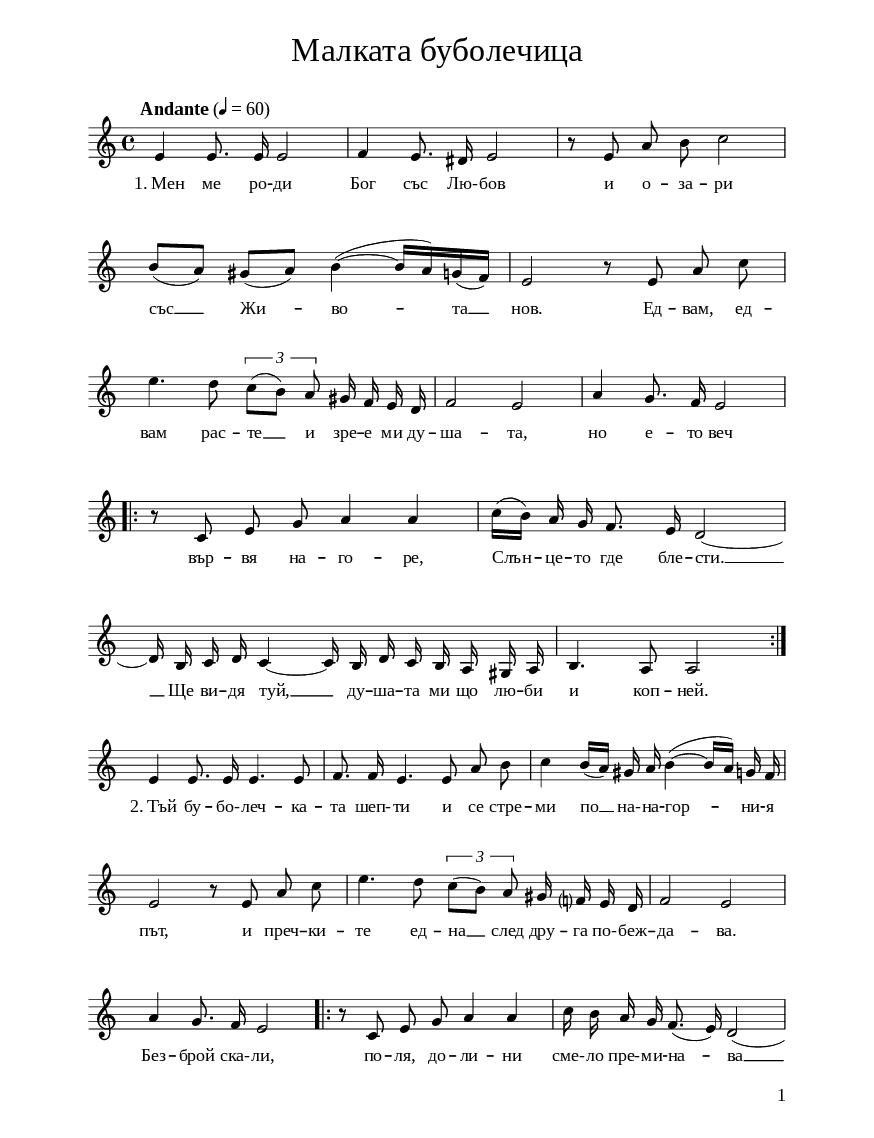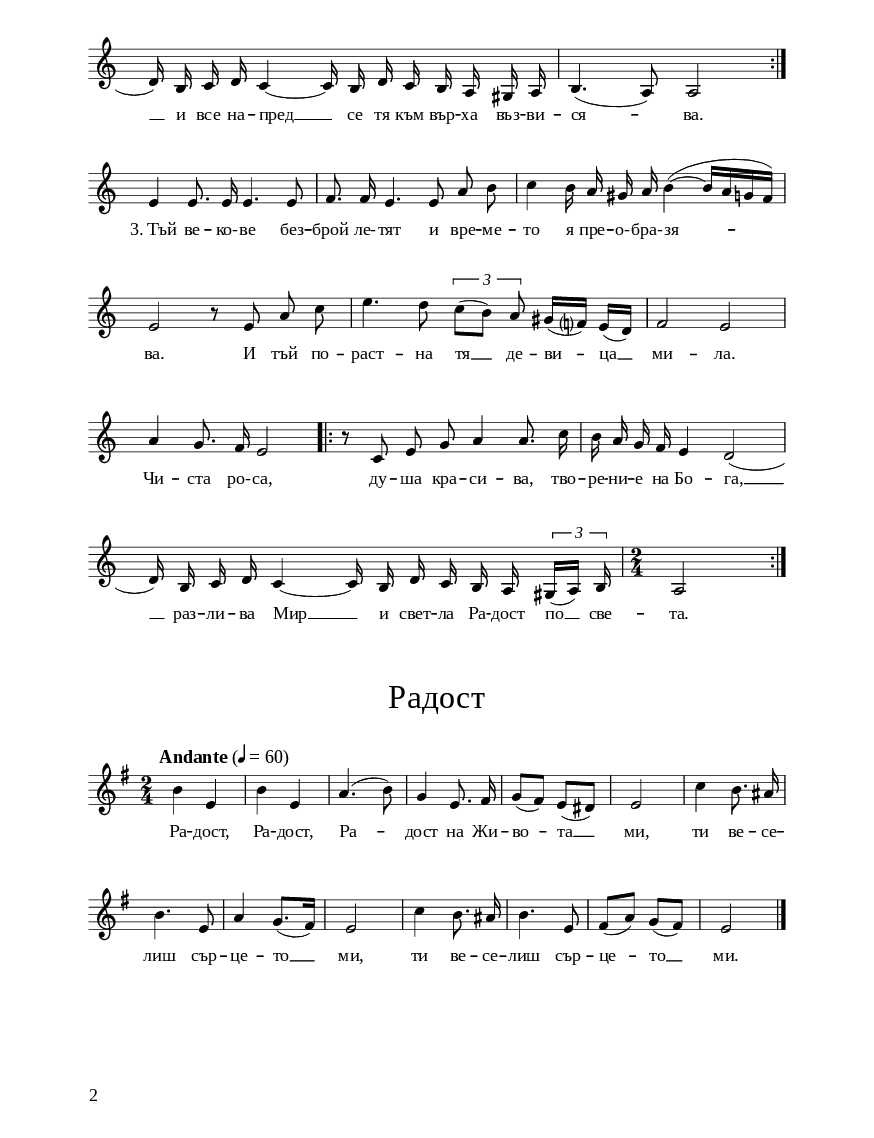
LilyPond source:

% Виж за разположението на текста.
\version "2.24.2"

% include paper part and global functions
\include "include/globals.ily"

\bookpart {
  \label #'ref173
  \tocItem \markup "Малката буболечица"
  \include "include/bookpart-paper.ily"
  \score {
    \include "include/score-layout.ily"

    \new Voice \absolute {
      \clef treble
      \key a \minor
      \time 4/4
      \tempoFunc "Andante" 4 "60"
      \autoBeamOff
      e'4  e'8.  e'16  e'2 | % 2
      f'4  e'8.  dis'16  e'2 | % 3
      r8  e'8  a'8  b'8  c''2 \break | % 4
      b'8 ( [  a'8  ])   gis'8 ( [  a'8 ])
      \autoBeamOn b'4  ( ~  b'16   a'16  )   g'16 (
      f'16  )  | % 5
      e'2 r8 \autoBeamOff e'8  a'8  c''8 \break | % 6
      e''4.  d''8 \tweak direction #up \times 2/3 {
        \once \override Slur.positions = #'(1 . 1) c''8  (  [ b'8 ])  a'8
      }
      gis'16  f'16  e'16  d'16 | % 7
      f'2  e'2 | % 8
      a'4  g'8.  f'16  e'2 \break
      \repeat
      volta 2 {
        | % 9
        \autoBeamOff  r8  c'8  e'8  g'8  a'4  a'4 |
        c''16 ( [  b'16 ] )  a'16  g'16
        f'8.  e'16  d'2 ~ | % 11
        d'16  b16  c'16  d'16  c'4 ~
        c'16  b16  d'16  c'16  b16
        a16  gis16  a16 | % 12
        b4.  a8  a2 \break
      }

      e'4 e'8. e'16 e'4. e'8 | f'8. f'16  e'4. e'8 a'8 b'8 |  c''4 b'16[ ( a'16 ) ] gis'16 a'16 b'4  ( ~ b'16 [a'16] ) g'16 f'16 | \break

      e'2 r8 e'8 a'8 c''8 | e''4. d''8  \tweak direction #up \times 2/3 {
        \once \override Slur.positions = #'(1 . 1) c''8  [ ( b'8 ) ] a'8
      } gis'16 f'?16 e'16 d'16 | f'2 e'2 | \break


      a'4 g'8.  f'16  e'2 |  \bar ".|:" r8 c'8 e' g' a'4 a'4 |  c''16 b' a' g' f'8. ( e'16 ) d'2 (| \break

      d'16)  b16  c'16  d'16  c'4 ~
      c'16  b16  d'16  c'16  b16
      a16  gis16  a16 | % 12
      b4. ( a8 ) a2 \break \bar ":|."


      e'4 e'8. e'16 e'4. e'8 | f'8. f'16 e'4. e'8 a'8 b'8 |  c''4 b'16  a'16 gis'16 a'16 \autoBeamOn b'4  ( ~ b'16 a'16  g'16 f'16 ) | \break

      e'2 r8 \autoBeamOff e'8 a'8 c''8 | e''4. d''8  \tweak direction #up \times 2/3 {
        \once \override Slur.positions = #'(1 . 1) c''8  ( [  b'8 ) ] a'8
      } gis'16 [( f'?16 )] e'16 [(d'16) ] | f'2 e'2 | \break


      a'4 g'8.  f'16  e'2 |  \bar ".|:" r8 c'8 e' g' a'4 a'8. c''16 | 
      
       b'16 a'16 g' f' e'4 d'2 (| \break

      d'16)  b16  c'16  d'16  c'4 ~
      c'16  b16  d'16  c'16  b16 a16 \times 2/3 { gis16 [ ( a16 ) ] b16 }| \time 2/4 a2 \break \bar ":|."
    }

    \addlyrics {
      "1. Мен" ме ро -- ди Бог със "Лю-" --
      бов и о -- за -- ри със __ Жи
      -- во -- та __ нов. Ед --
      вам, ед -- вам рас -- те __  и зре
      -- е ми ду -- ша -- та, но е -- то
      веч вър -- вя на -- го -- ре, Слън
      -- це -- то где бле -- сти. __
      Ще ви -- дя туй, __ ду -- ша -- та
      ми що лю -- би и коп -- ней.

      "2. Тъй" бу -- "бо-" -- леч -- ка -- та "шеп-" -- ти
      и се стре -- ми по __ "на-" -- на -- гор -- ни -- я път,
      и преч -- ки -- те ед -- на __ след дру -- га
      "по-" -- беж -- да -- ва.
      Без -- брой "ска-" -- ли, по -- ля, до -- ли -- ни
      "сме-" -- ло "пре-" -- ми -- на -- ва __
      и все на -- пред __ се тя към вър -- ха
      въз -- ви -- ся -- ва.

      "3. Тъй" ве -- "ко-" -- ве без -- брой "ле-" -- тят
      и вре -- ме -- то я пре -- "о-" -- "бра-" -- зя -- ва.
      И тъй по -- раст  -- на тя __ де -- ви -- ца __ ми -- ла.
      Чи -- ста "ро-" -- са, ду -- ша кра -- си -- ва,
      тво -- ре -- ни -- е на Бо -- га, __
      раз -- ли -- ва Мир __ и свет -- ла Ра -- дост
      по __ све -- та.

    }

    \header {
      title = \titleFunc "Малката буболечица" "Malkata bubolečica"
    }

    \midi{}

  } % score

  \label #'ref174_3
  \tocItem \markup "Радост – Radost"
  \include "include/bookpart-paper.ily"
  \score {
    \include "include/score-layout.ily"

    \new Voice \absolute {
      \clef treble
      \key e \minor
      \time 2/4
      \tempoFunc "Andante" 4 "60"
      \autoBeamOff
      b'4 e'4 | % 2
      b'4 e'4 | % 3
      a'4. ( b'8 ) | % 4
      g'4  e'8. fis'16 | % 5
      g'8 ( [fis'8] ) e'8 ( [dis'8] ) | % 6
      e'2 | % 7
      c''4  b'8. ais'16 \break | % 8
      b'4. e'8 | % 9
      a'4  g'8. [( fis'16 )] |
      e'2 | % 11
      c''4  b'8. ais'16 | % 12
      b'4. e'8 | % 13
      fis'8 ([ a'8 ]) g'8 ( [fis'8] ) | % 14
      e'2 \bar "|."
    }

    \addlyrics {
      Ра -- дост,
      Ра -- дост, Ра -- дост на Жи -- во -- та __ ми, ти
      ве -- се -- лиш сър -- це -- то __ ми, ти ве -- се
      -- лиш сър -- це -- то __ ми.}

        \header {
          title = \titleFunc "Радост" "Radost"
        }

        \midi{}

      } % score
  

} % bookpart

% Più mosso
%
